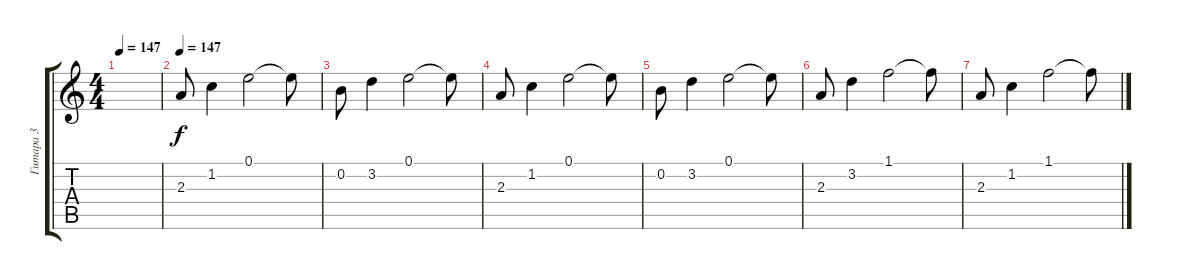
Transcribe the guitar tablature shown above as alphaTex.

\track ("Гитара 3" "Гитара 3") {instrument acousticguitarsteel}
\staff {score tabs}
\tuning (E4 B3 G3 D3 A2 E2) {hide}
\ts (4 4)
\tempo 147
\clef g2
\ks c
|
\tempo 147
2.3.8 1.2.4 0.1.2 0.1{t}.8 |
0.2.8 3.2.4 0.1.2 0.1{t}.8 |
2.3.8 1.2.4 0.1.2 0.1{t}.8 |
0.2.8 3.2.4 0.1.2 0.1{t}.8 |
2.3.8 3.2.4 1.1.2 1.1{t}.8 |
2.3.8 1.2.4 1.1.2 1.1{t}.8
